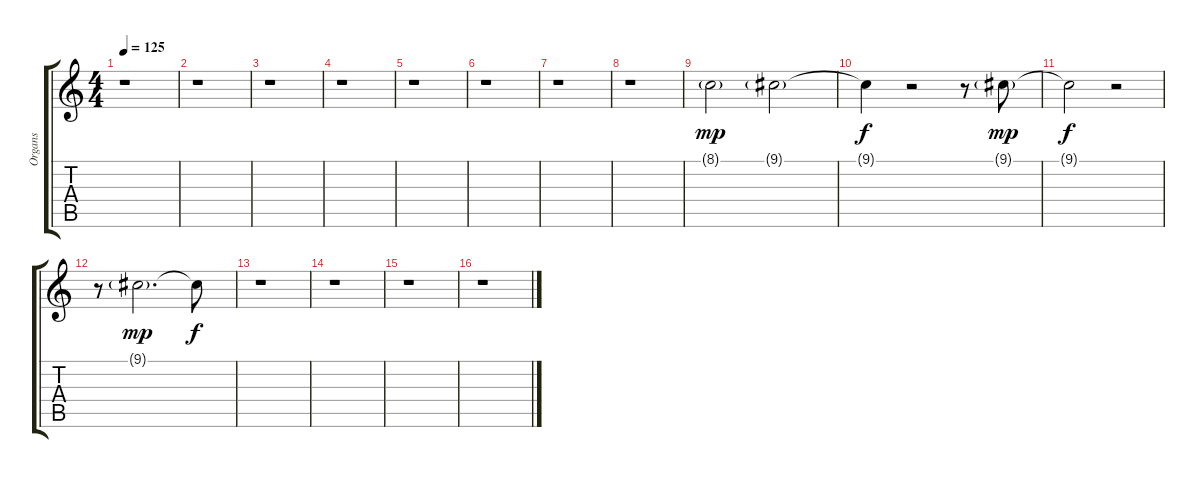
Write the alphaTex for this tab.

\track ("Organs" "Organs") {instrument churchorgan}
\staff {score tabs}
\tuning (E4 B3 G3 D3 A2 E2) {hide}
\ts (4 4)
\tempo 125
\clef g2
\ks c
r.1{dy f} |
r.1 |
r.1 |
r.1 |
r.1 |
r.1 |
r.1 |
r.1 |
8.1{g}.2{dy mp} 9.1{g}.2 |
9.1{t}.4{dy f} r.2 r.8 9.1{g}.8{dy mp} |
9.1{t}.2{dy f} r.2 |
r.8 9.1{g}.2{d dy mp} 9.1{t}.8{dy f} |
r.1 |
r.1 |
r.1 |
r.1
